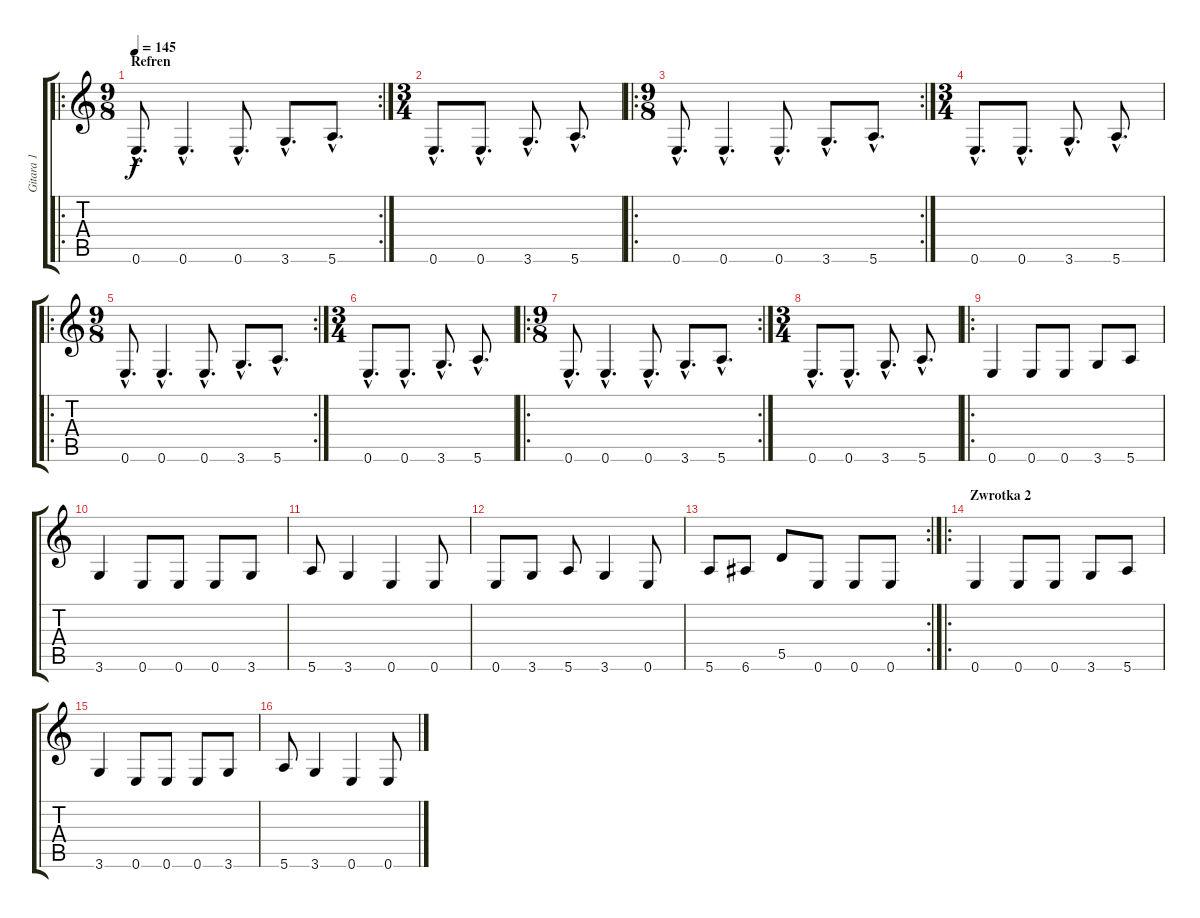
\track ("Gitara 1" "Gitara 1") {instrument overdrivenguitar}
\staff {score tabs}
\tuning (E4 B3 G3 D3 A2 E2) {hide}
\ro
\rc 2
\ts (9 8)
\section ("" "Refren")
\tempo 145
\clef g2
\ks c
0.6{hac}.8{d dy f} 0.6{hac}.4{d} 0.6{hac}.8{d} 3.6{hac}.8{d} 5.6{hac}.8{d} |
\ts (3 4)
0.6{hac}.8{d} 0.6{hac}.8{d} 3.6{hac}.8{d} 5.6{hac}.8{d} |
\ro
\rc 2
\ts (9 8)
0.6{hac}.8{d} 0.6{hac}.4{d} 0.6{hac}.8{d} 3.6{hac}.8{d} 5.6{hac}.8{d} |
\ts (3 4)
0.6{hac}.8{d} 0.6{hac}.8{d} 3.6{hac}.8{d} 5.6{hac}.8{d} |
\ro
\rc 2
\ts (9 8)
0.6{hac}.8{d} 0.6{hac}.4{d} 0.6{hac}.8{d} 3.6{hac}.8{d} 5.6{hac}.8{d} |
\ts (3 4)
0.6{hac}.8{d} 0.6{hac}.8{d} 3.6{hac}.8{d} 5.6{hac}.8{d} |
\ro
\rc 2
\ts (9 8)
0.6{hac}.8{d} 0.6{hac}.4{d} 0.6{hac}.8{d} 3.6{hac}.8{d} 5.6{hac}.8{d} |
\ts (3 4)
0.6{hac}.8{d} 0.6{hac}.8{d} 3.6{hac}.8{d} 5.6{hac}.8{d} |
\ro
0.6.4 0.6.8 0.6.8 3.6.8 5.6.8 |
3.6.4 0.6.8 0.6.8 0.6.8 3.6.8 |
5.6.8 3.6.4 0.6.4 0.6.8 |
0.6.8 3.6.8 5.6.8 3.6.4 0.6.8 |
\rc 2
5.6.8 6.6.8 5.5.8 0.6.8 0.6.8 0.6.8 |
\ro
\section ("" "Zwrotka 2")
0.6.4 0.6.8 0.6.8 3.6.8 5.6.8 |
3.6.4 0.6.8 0.6.8 0.6.8 3.6.8 |
5.6.8 3.6.4 0.6.4 0.6.8
